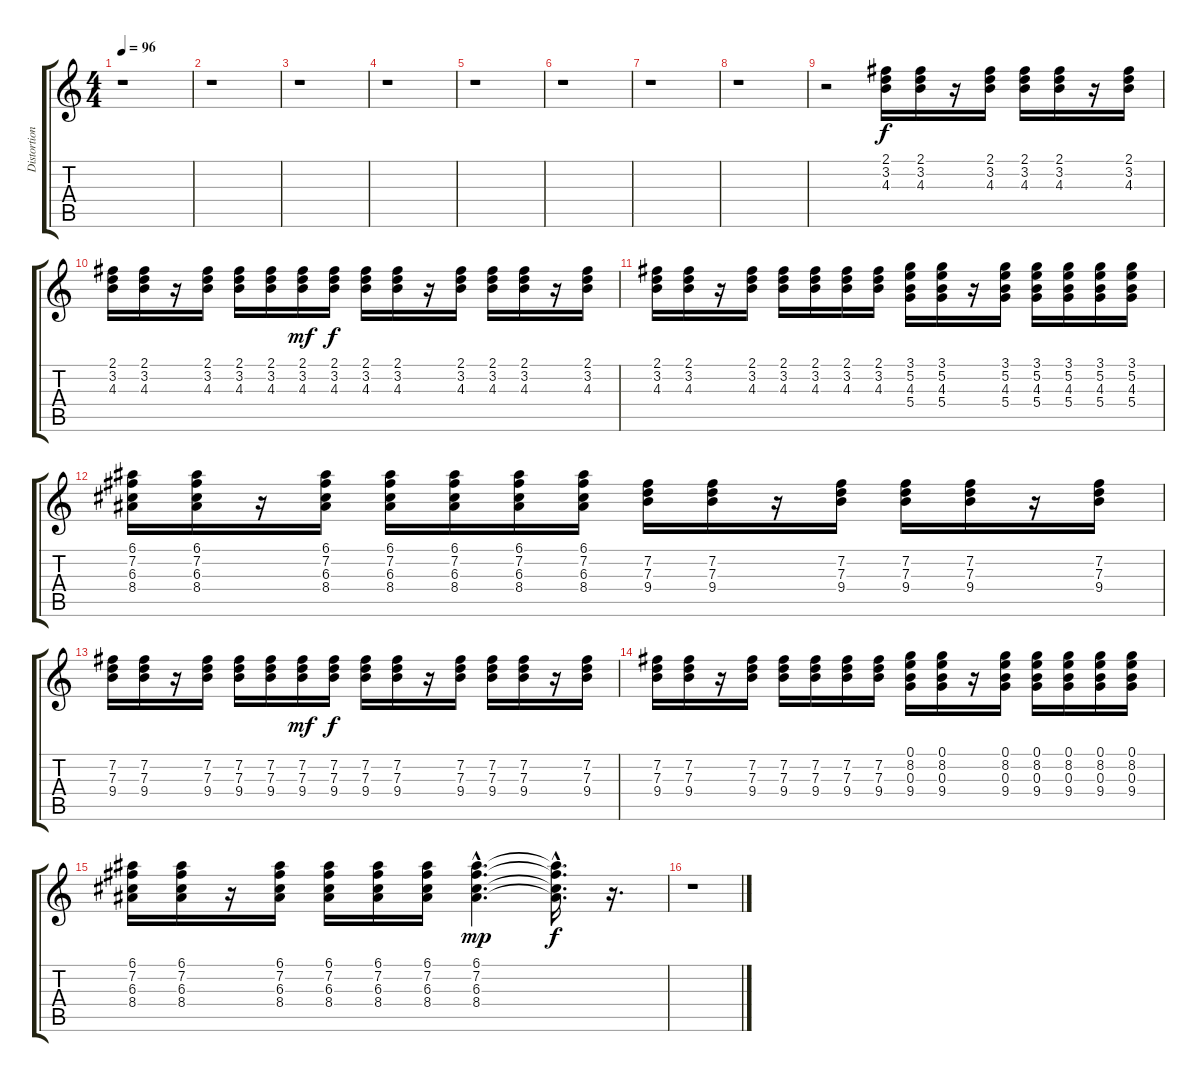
\track ("Distortion (L)" "Distortion") {instrument overdrivenguitar}
\staff {score tabs}
\tuning (E4 B3 G3 D3 A2 E2) {hide}
\ts (4 4)
\tempo 96
\clef g2
\ks c
r.1{dy f} |
r.1 |
r.1 |
r.1 |
r.1 |
r.1 |
r.1 |
r.1 |
r.2 (2.1 3.2 4.3).16{volume 11} (2.1 3.2 4.3).16 r.16 (2.1 3.2 4.3).16 (2.1 3.2 4.3).16 (2.1 3.2 4.3).16 r.16 (2.1 3.2 4.3).16 |
(2.1 3.2 4.3).16 (2.1 3.2 4.3).16 r.16 (2.1 3.2 4.3).16 (2.1 3.2 4.3).16 (2.1 3.2 4.3).16 (2.1 3.2 4.3).16{dy mf} (2.1 3.2 4.3).16{dy f} (2.1 3.2 4.3).16 (2.1 3.2 4.3).16 r.16 (2.1 3.2 4.3).16 (2.1 3.2 4.3).16 (2.1 3.2 4.3).16 r.16 (2.1 3.2 4.3).16 |
(2.1 3.2 4.3).16 (2.1 3.2 4.3).16 r.16 (2.1 3.2 4.3).16 (2.1 3.2 4.3).16 (2.1 3.2 4.3).16 (2.1 3.2 4.3).16 (2.1 3.2 4.3).16 (3.1 5.2 4.3 5.4).16 (3.1 5.2 4.3 5.4).16 r.16 (3.1 5.2 4.3 5.4).16 (3.1 5.2 4.3 5.4).16 (3.1 5.2 4.3 5.4).16 (3.1 5.2 4.3 5.4).16 (3.1 5.2 4.3 5.4).16 |
(6.1 7.2 6.3 8.4).16 (6.1 7.2 6.3 8.4).16 r.16 (6.1 7.2 6.3 8.4).16 (6.1 7.2 6.3 8.4).16 (6.1 7.2 6.3 8.4).16 (6.1 7.2 6.3 8.4).16 (6.1 7.2 6.3 8.4).16 (7.2 7.3 9.4).16 (7.2 7.3 9.4).16 r.16 (7.2 7.3 9.4).16 (7.2 7.3 9.4).16 (7.2 7.3 9.4).16 r.16 (7.2 7.3 9.4).16 |
(7.2 7.3 9.4).16 (7.2 7.3 9.4).16 r.16 (7.2 7.3 9.4).16 (7.2 7.3 9.4).16 (7.2 7.3 9.4).16 (7.2 7.3 9.4).16{dy mf} (7.2 7.3 9.4).16{dy f} (7.2 7.3 9.4).16 (7.2 7.3 9.4).16 r.16 (7.2 7.3 9.4).16 (7.2 7.3 9.4).16 (7.2 7.3 9.4).16 r.16 (7.2 7.3 9.4).16 |
(7.2 7.3 9.4).16 (7.2 7.3 9.4).16 r.16 (7.2 7.3 9.4).16 (7.2 7.3 9.4).16 (7.2 7.3 9.4).16 (7.2 7.3 9.4).16 (7.2 7.3 9.4).16 (0.1 8.2 0.3 9.4).16 (0.1 8.2 0.3 9.4).16 r.16 (0.1 8.2 0.3 9.4).16 (0.1 8.2 0.3 9.4).16 (0.1 8.2 0.3 9.4).16 (0.1 8.2 0.3 9.4).16 (0.1 8.2 0.3 9.4).16 |
(6.1 7.2 6.3 8.4).16 (6.1 7.2 6.3 8.4).16 r.16 (6.1 7.2 6.3 8.4).16 (6.1 7.2 6.3 8.4).16 (6.1 7.2 6.3 8.4).16 (6.1 7.2 6.3 8.4).16 (6.1{hac} 7.2{hac} 6.3{hac} 8.4{hac}).4{d dy mp} (6.1{hac t} 7.2{hac t} 6.3{hac t} 8.4{hac t}).16{d dy f} r.16{d} |
r.1
